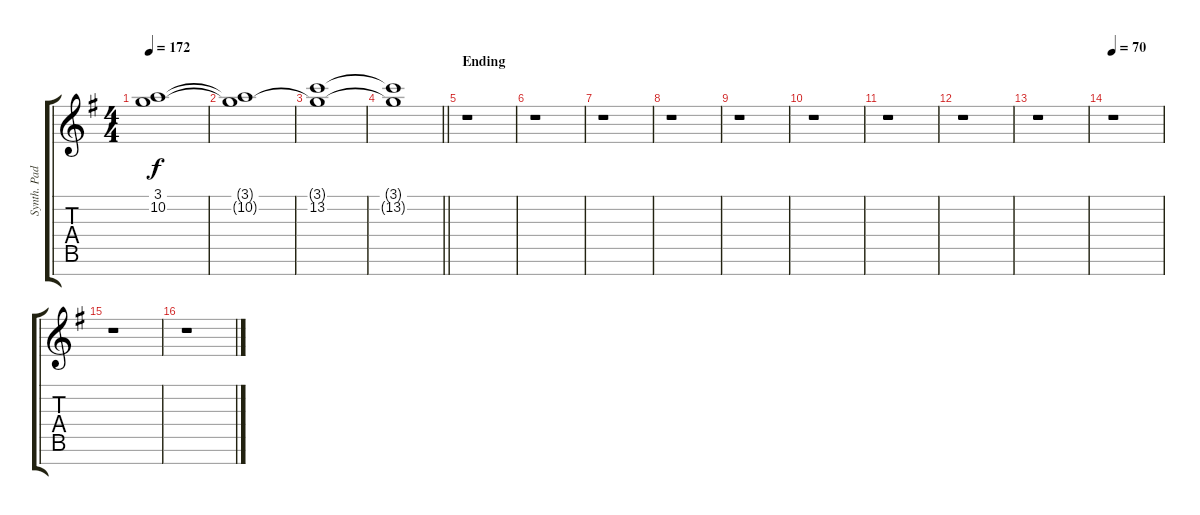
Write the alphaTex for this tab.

\track ("Synth. Pad I" "Synth. Pad") {instrument pad2warm}
\staff {score tabs}
\tuning (E5 B4 G4 D4 A3 E3 B2) {hide}
\ts (4 4)
\tempo 172
\clef g2
\ks g
(3.1{t} 10.2).1{dy f} |
(3.1{t} 10.2{t}).1 |
(3.1{t} 13.2).1 |
\barLineRight lightlight
(3.1{t} 13.2{t}).1 |
\section ("" "Ending")
r.1 |
r.1 |
r.1 |
r.1 |
r.1 |
r.1 |
r.1 |
r.1 |
r.1 |
\tempo 70
r.1 |
r.1 |
r.1
